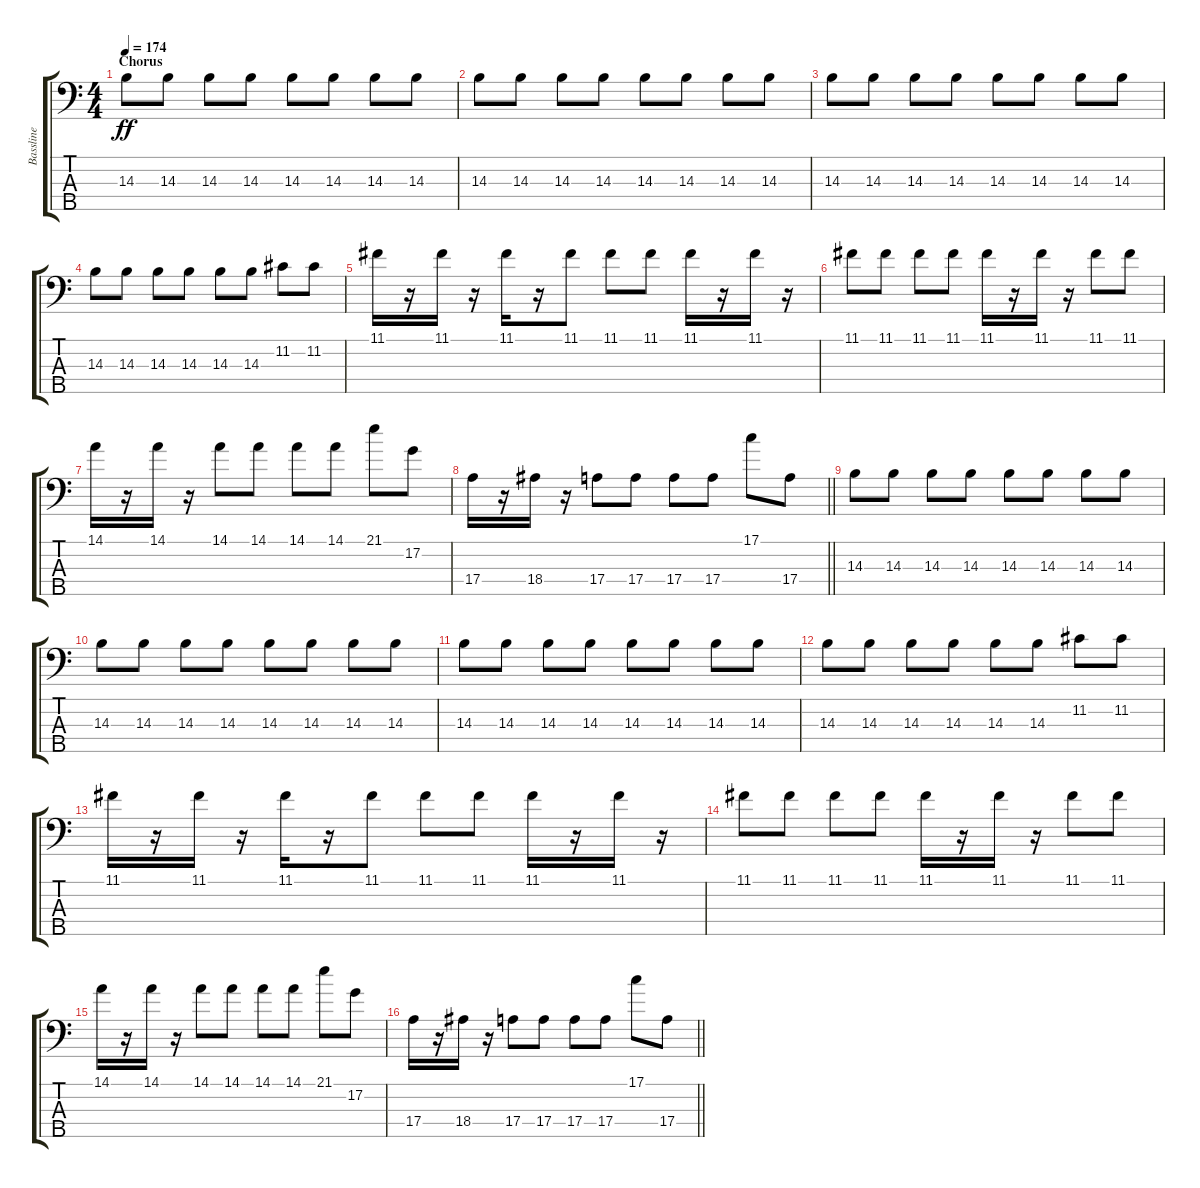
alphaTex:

\track ("Bassline" "Bassline") {instrument electricbassfinger}
\staff {score tabs}
\tuning (G2 D2 A1 E1 B0) {hide}
\ts (4 4)
\section ("" "Chorus")
\tempo 174
\clef f4
\ks c
14.3.8{dy ff} 14.3.8 14.3.8 14.3.8 14.3.8 14.3.8 14.3.8 14.3.8 |
14.3.8 14.3.8 14.3.8 14.3.8 14.3.8 14.3.8 14.3.8 14.3.8 |
14.3.8 14.3.8 14.3.8 14.3.8 14.3.8 14.3.8 14.3.8 14.3.8 |
14.3.8 14.3.8 14.3.8 14.3.8 14.3.8 14.3.8 11.2.8 11.2.8 |
11.1.16 r.16 11.1.16 r.16 11.1.16 r.16 11.1.8 11.1.8 11.1.8 11.1.16 r.16 11.1.16 r.16 |
11.1.8 11.1.8 11.1.8 11.1.8 11.1.16 r.16 11.1.16 r.16 11.1.8 11.1.8 |
14.1.16 r.16 14.1.16 r.16 14.1.8 14.1.8 14.1.8 14.1.8 21.1.8 17.2.8 |
\barLineRight lightlight
17.4.16 r.16 18.4.16 r.16 17.4.8 17.4.8 17.4.8 17.4.8 17.1.8 17.4.8 |
14.3.8 14.3.8 14.3.8 14.3.8 14.3.8 14.3.8 14.3.8 14.3.8 |
14.3.8 14.3.8 14.3.8 14.3.8 14.3.8 14.3.8 14.3.8 14.3.8 |
14.3.8 14.3.8 14.3.8 14.3.8 14.3.8 14.3.8 14.3.8 14.3.8 |
14.3.8 14.3.8 14.3.8 14.3.8 14.3.8 14.3.8 11.2.8 11.2.8 |
11.1.16 r.16 11.1.16 r.16 11.1.16 r.16 11.1.8 11.1.8 11.1.8 11.1.16 r.16 11.1.16 r.16 |
11.1.8 11.1.8 11.1.8 11.1.8 11.1.16 r.16 11.1.16 r.16 11.1.8 11.1.8 |
14.1.16 r.16 14.1.16 r.16 14.1.8 14.1.8 14.1.8 14.1.8 21.1.8 17.2.8 |
\barLineRight lightlight
17.4.16 r.16 18.4.16 r.16 17.4.8 17.4.8 17.4.8 17.4.8 17.1.8 17.4.8
